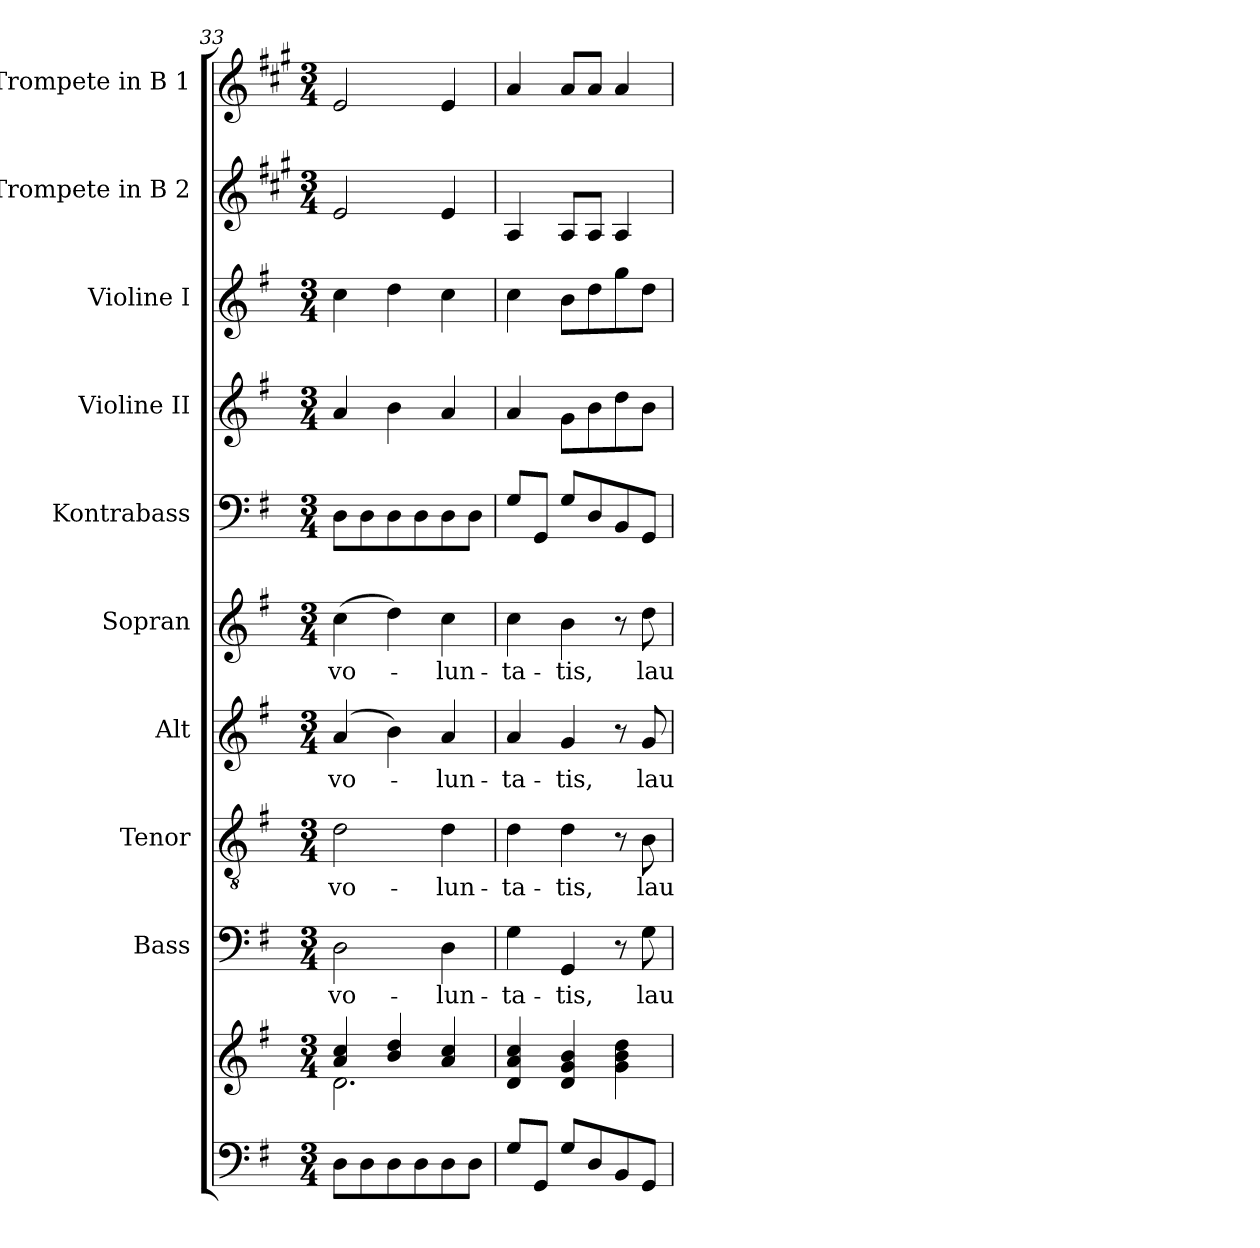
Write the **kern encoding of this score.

**kern	**kern	**kern	**text	**kern	**text	**kern	**text	**kern	**text	**kern	**kern	**kern	**kern	**kern
*part10	*part10	*part9	*part9	*part8	*part8	*part7	*part7	*part6	*part6	*part5	*part4	*part3	*part2	*part1
*staff11	*staff10	*staff9	*staff9	*staff8	*staff8	*staff7	*staff7	*staff6	*staff6	*staff5	*staff4	*staff3	*staff2	*staff1
*	*	*I"Bass	*	*I"Tenor	*	*I"Alt	*	*I"Sopran	*	*I"Kontrabass	*I"Violine II	*I"Violine I	*I"Trompete in B 2	*I"Trompete in B 1
*	*	*I'B.	*	*I'T.	*	*I'A.	*	*I'S.	*	*I'Kb.	*I'Vl. II	*I'Vl. I	*I'Tr. 2	*I'Tr. 1
*clefF4	*clefG2	*clefF4	*	*clefGv2	*	*clefG2	*	*clefG2	*	*clefF4	*clefG2	*clefG2	*clefG2	*clefG2
*	*	*	*	*	*	*	*	*	*	*ITrd7c12	*	*	*ITrd1c2	*ITrd1c2
*k[f#]	*k[f#]	*k[f#]	*	*k[f#]	*	*k[f#]	*	*k[f#]	*	*k[f#]	*k[f#]	*k[f#]	*k[f#]	*k[f#]
*G:	*G:	*G:	*	*G:	*	*G:	*	*G:	*	*G:	*G:	*G:	*G:	*G:
*M3/4	*M3/4	*M3/4	*	*M3/4	*	*M3/4	*	*M3/4	*	*M3/4	*M3/4	*M3/4	*M3/4	*M3/4
=33	=33	=33	=33	=33	=33	=33	=33	=33	=33	=33	=33	=33	=33	=33
*	*^	*	*	*	*	*	*	*	*	*	*	*	*	*
!	!	!	!	!LO:LY:b	!	!LO:LY:b	!	!LO:LY:b	!	!LO:LY:b	!	!	!	!	!
8D\L	4a/ 4cc/	2.d\	2D\	vo-	2d\	vo-	(4a/	vo-	(>4cc\	vo-	8DD\L	4a/	4cc\	2d/	2d/
8D\	.	.	.	.	.	.	.	.	.	.	8DD\	.	.	.	.
8D\	4b/ 4dd/	.	.	.	.	.	4b\)	.	4dd\)	.	8DD\	4b\	4dd\	.	.
8D\	.	.	.	.	.	.	.	.	.	.	8DD\	.	.	.	.
!	!	!	!	!LO:LY:b	!	!LO:LY:b	!	!LO:LY:b	!	!LO:LY:b	!	!	!	!	!
8D\	4a/ 4cc/	.	4D\	-lun-	4d\	-lun-	4a/	-lun-	4cc\	-lun-	8DD\	4a/	4cc\	4d/	4d/
8D\J	.	.	.	.	.	.	.	.	.	.	8DD\J	.	.	.	.
*	*v	*v	*	*	*	*	*	*	*	*	*	*	*	*	*
=34	=34	=34	=34	=34	=34	=34	=34	=34	=34	=34	=34	=34	=34	=34
!	!	!	!LO:LY:b	!	!LO:LY:b	!	!LO:LY:b	!	!LO:LY:b	!	!	!	!	!
8G/L	4d/ 4a/ 4cc/	4G\	-ta-	4d\	-ta-	4a/	-ta-	4cc\	-ta-	8GG/L	4a/	4cc\	4G/	4g/
8GG/J	.	.	.	.	.	.	.	.	.	8GGG/J	.	.	.	.
!	!	!	!LO:LY:b	!	!LO:LY:b	!	!LO:LY:b	!	!LO:LY:b	!	!	!	!	!
8G/L	4d/ 4g/ 4b/	4GG/	-tis,	4d\	-tis,	4g/	-tis,	4b\	-tis,	8GG/L	8g\L	8b\L	8G/L	8g/L
8D/	.	.	.	.	.	.	.	.	.	8DD/	8b\	8dd\	8G/J	8g/J
8BB/	4g\ 4b\ 4dd\	8r	.	8r	.	8r	.	8r	.	8BBB/	8dd\	8gg\	4G/	4g/
!	!	!	!LO:LY:b	!	!LO:LY:b	!	!LO:LY:b	!	!LO:LY:b	!	!	!	!	!
8GG/J	.	8G\	lau-	8B\	lau-	8g/	lau-	8dd\	lau-	8GGG/J	8b\J	8dd\J	.	.
=	=	=	=	=	=	=	=	=	=	=	=	=	=	=
*-	*-	*-	*-	*-	*-	*-	*-	*-	*-	*-	*-	*-	*-	*-
